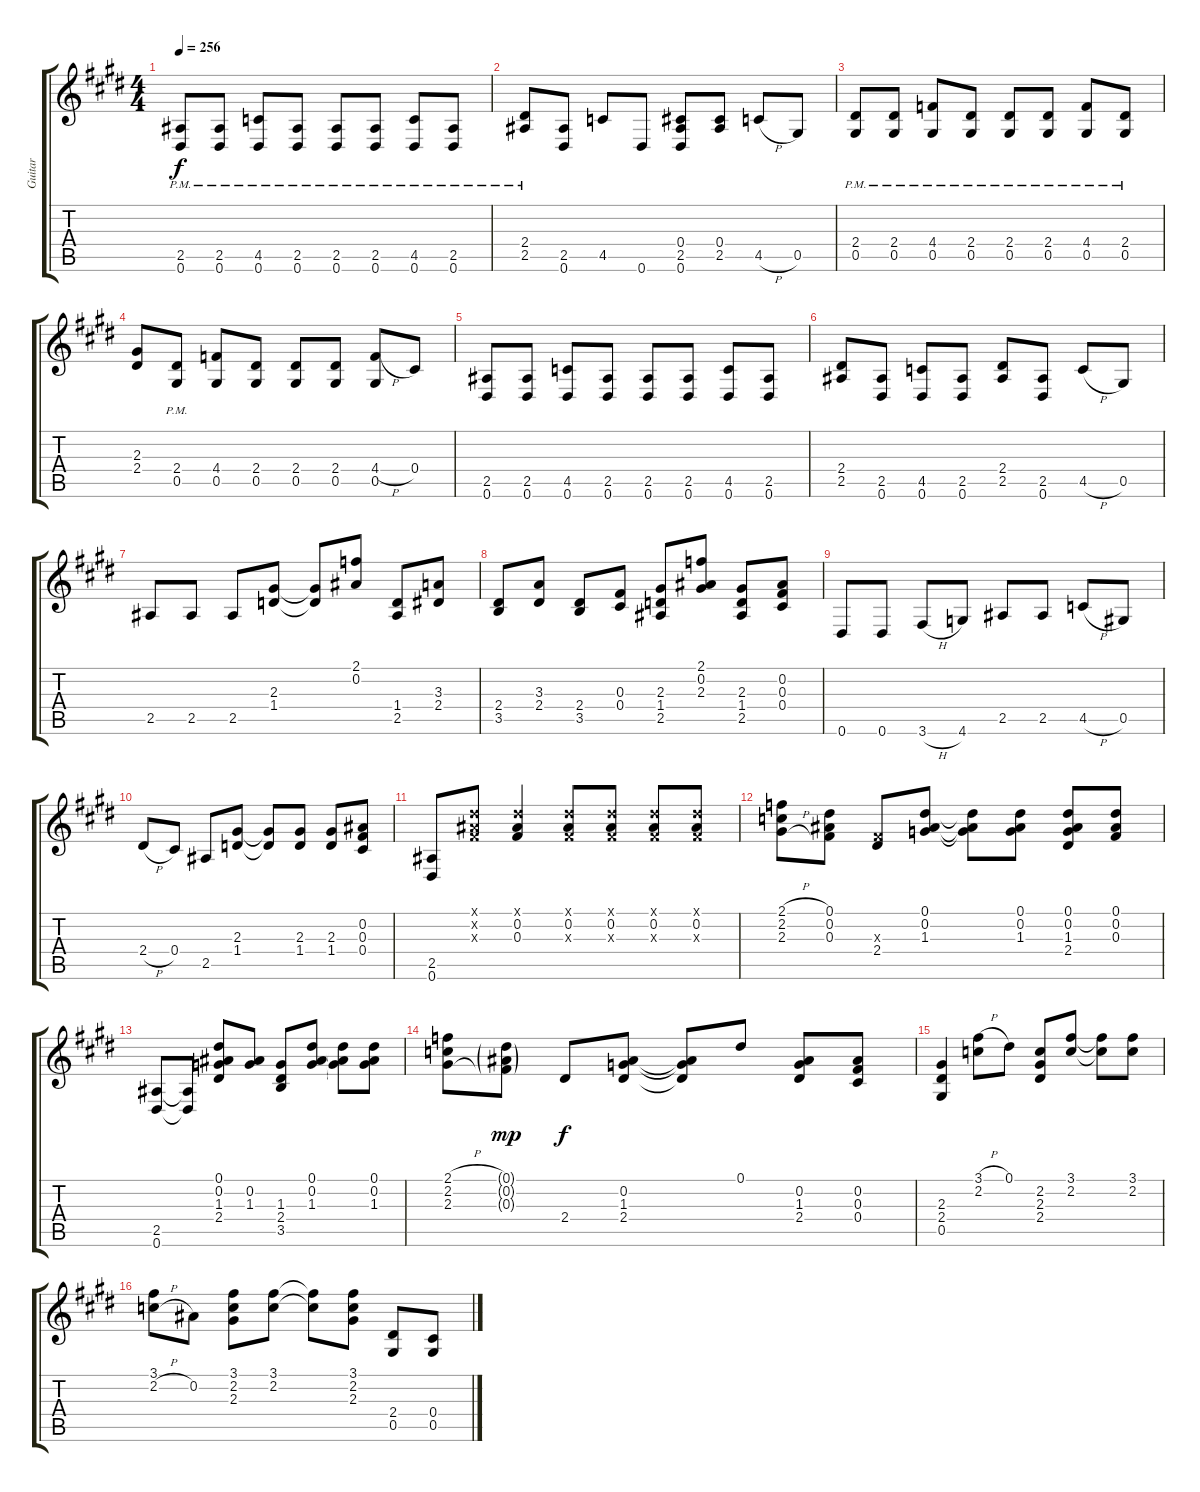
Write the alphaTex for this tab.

\track ("Guitar" "Guitar") {instrument electricguitarjazz}
\staff {score tabs}
\tuning (Eb4 Bb3 Gb3 Db3 Ab2 Eb2) {hide}
\ts (4 4)
\tempo 256
\clef g2
\ks e
(2.5 0.6{pm}).8{dy f} (2.5 0.6{pm}).8 (4.5 0.6{pm}).8 (2.5 0.6{pm}).8 (2.5 0.6{pm}).8 (2.5 0.6{pm}).8 (4.5 0.6{pm}).8 (2.5 0.6{pm}).8 |
(2.4{pm} 2.5).8 (2.5 0.6).8 4.5.8 0.6.8 (0.4 2.5 0.6).8 (0.4 2.5).8 4.5{h}.8 0.5.8 |
(2.4 0.5{pm}).8 (2.4 0.5{pm}).8 (4.4 0.5{pm}).8 (2.4 0.5{pm}).8 (2.4 0.5{pm}).8 (2.4 0.5{pm}).8 (4.4 0.5{pm}).8 (2.4 0.5{pm}).8 |
(2.3 2.4).8 (2.4 0.5{pm}).8 (4.4 0.5).8 (2.4 0.5).8 (2.4 0.5).8 (2.4 0.5).8 (4.4{h} 0.5).8 0.4.8 |
(2.5 0.6).8 (2.5 0.6).8 (4.5 0.6).8 (2.5 0.6).8 (2.5 0.6).8 (2.5 0.6).8 (4.5 0.6).8 (2.5 0.6).8 |
(2.4 2.5).8 (2.5 0.6).8 (4.5 0.6).8 (2.5 0.6).8 (2.4 2.5).8 (2.5 0.6).8 4.5{h}.8 0.5.8 |
2.5.8 2.5.8 2.5.8 (2.3 1.4).8 (2.3{t} 1.4{t}).8 (2.1 0.2).8 (1.4 2.5).8 (3.3 2.4).8 |
(2.4 3.5).8 (3.3 2.4).8 (2.4 3.5).8 (0.3 0.4).8 (2.3 1.4 2.5).8 (2.1 0.2 2.3).8 (2.3 1.4 2.5).8 (0.2 0.3 0.4).8 |
0.6.8 0.6.8 3.6{h}.8 4.6.8 2.5.8 2.5.8 4.5{h}.8 0.5.8 |
2.4{h}.8 0.4.8 2.5.8 (2.3 1.4).8 (2.3{t} 1.4{t}).8 (2.3 1.4).8 (2.3 1.4).8 (0.2 0.3 0.4).8 |
(2.5 0.6).8 (0.1{x} 0.2{x} 0.3{x}).8 (0.1{x} 0.2 0.3).4 (0.1{x} 0.2 0.3{x}).8 (0.1{x} 0.2 0.3{x}).8 (0.1{x} 0.2 0.3{x}).8 (0.1{x} 0.2 0.3{x}).8 |
(2.1{h} 2.2{h} 2.3{h}).8 (0.1 0.2 0.3).8 (0.3{x} 2.4).8 (0.1 0.2 1.3).8 (0.1{t} 0.2{t} 1.3{t}).8 (0.1 0.2 1.3).8 (0.1 0.2 1.3 2.4).8 (0.1 0.2 0.3).8 |
(2.5 0.6).8 (2.5{t} 0.6{t}).8 (0.1 0.2 1.3 2.4).8 (0.2 1.3).8 (1.3 2.4 3.5).8 (0.1 0.2 1.3).8 (0.1{t} 0.2{t} 1.3{t}).8 (0.1 0.2 1.3).8 |
(2.1{h} 2.2{h} 2.3{h}).8 (0.1{g} 0.2{g} 0.3{g}).8{dy mp} 2.4.8{dy f} (0.2 1.3 2.4).8 (0.2{t} 1.3{t} 2.4{t}).8 0.1.8 (0.2 1.3 2.4).8 (0.2 0.3 0.4).8 |
(2.3 2.4 0.5).4 (3.1{h} 2.2).8 0.1.8 (2.2 2.3 2.4).8 (3.1 2.2).8 (3.1{t} 2.2{t}).8 (3.1 2.2).8 |
(3.1 2.2{h}).8 0.2.8 (3.1 2.2 2.3).8 (3.1 2.2).8 (3.1{t} 2.2{t}).8 (3.1 2.2 2.3).8 (2.4 0.5).8 (0.4 0.5).8
